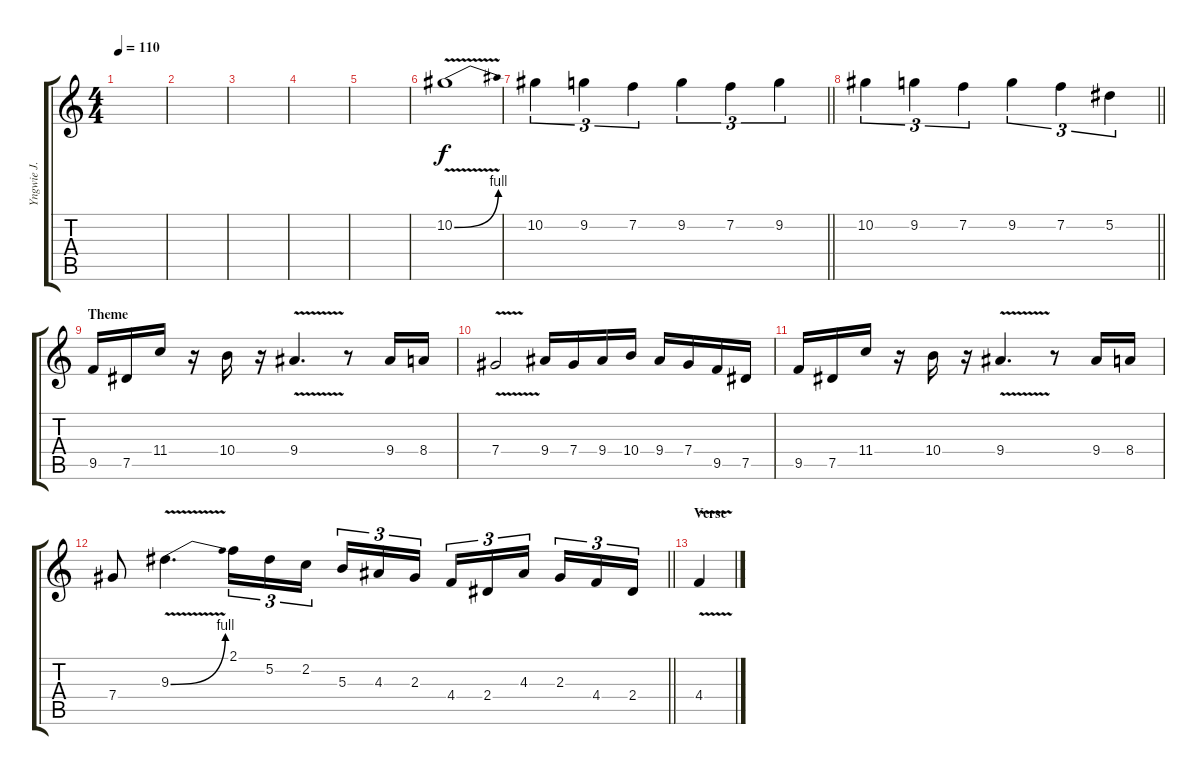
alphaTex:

\track ("Yngwie J. Malmsteen" "Yngwie J. ") {instrument overdrivenguitar}
\staff {score tabs}
\tuning (Eb4 Bb3 Gb3 Db3 Ab2 Eb2) {hide}
\ts (4 4)
\tempo 110
\clef g2
\ks c
|
|
|
|
|
10.2{be (bend 0 0 60 4) v}.1 |
\barLineRight lightlight
10.2.4{tu (3 2)} 9.2.4{tu (3 2)} 7.2.4{tu (3 2)} 9.2.4{tu (3 2)} 7.2.4{tu (3 2)} 9.2.4{tu (3 2)} |
\barLineRight lightlight
10.2.4{tu (3 2)} 9.2.4{tu (3 2)} 7.2.4{tu (3 2)} 9.2.4{tu (3 2)} 7.2.4{tu (3 2)} 5.2.4{tu (3 2)} |
\section ("" "Theme")
9.5.16 7.5.16 11.4.16 r.16 10.4.16 r.16 9.4{v}.4{d} r.8 9.4.16 8.4.16 |
7.4{v}.2 9.4.16 7.4.16 9.4.16 10.4.16 9.4.16 7.4.16 9.5.16 7.5.16 |
9.5.16 7.5.16 11.4.16 r.16 10.4.16 r.16 9.4{v}.4{d} r.8 9.4.16 8.4.16 |
\barLineRight lightlight
7.4.8 9.3{be (bend 0 0 60 4) v}.4{d} 2.1.16{tu (3 2)} 5.2.16{tu (3 2)} 2.2.16{tu (3 2) beam splitsecondary} 5.3.16{tu (3 2)} 4.3.16{tu (3 2)} 2.3.16{tu (3 2)} 4.4.16{tu (3 2)} 2.4.16{tu (3 2)} 4.3.16{tu (3 2) beam splitsecondary} 2.3.16{tu (3 2)} 4.4.16{tu (3 2)} 2.4.16{tu (3 2)} |
\section ("" "Verse")
4.4{v}.4
